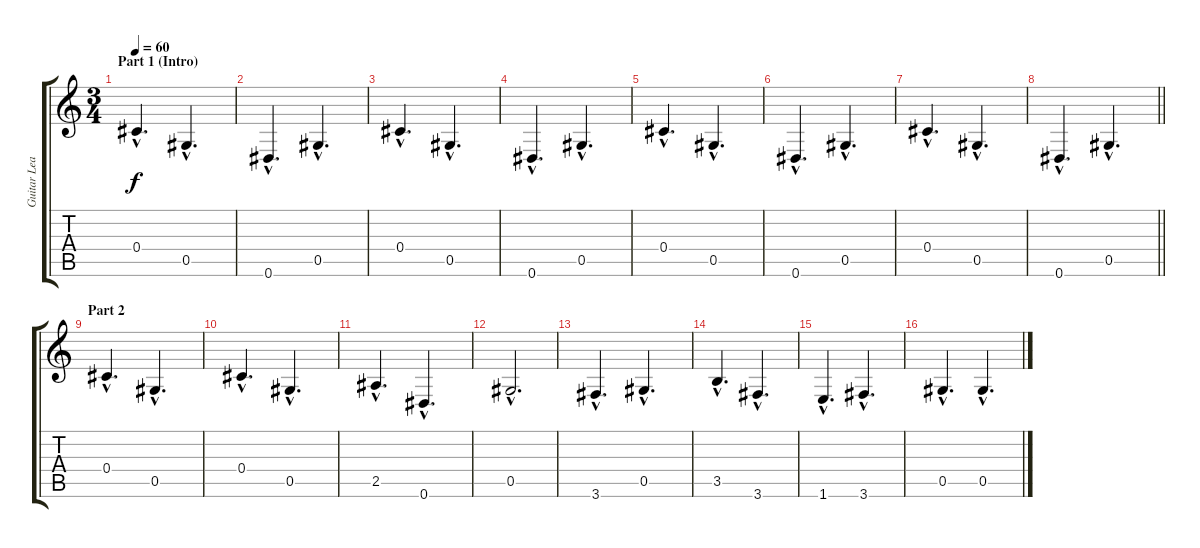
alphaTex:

\track ("Guitar Lead 3" "Guitar Lea") {instrument acousticguitarnylon}
\staff {score tabs}
\tuning (Eb4 Bb3 Gb3 Db3 Ab2 Eb2) {hide}
\ts (3 4)
\section ("" "Part 1 (Intro)")
\tempo 60
\clef g2
\ks c
0.4{hac}.4{d dy f instrument acousticguitarnylon} 0.5{hac}.4{d} |
0.6{hac}.4{d} 0.5{hac}.4{d} |
0.4{hac}.4{d} 0.5{hac}.4{d} |
0.6{hac}.4{d} 0.5{hac}.4{d} |
0.4{hac}.4{d} 0.5{hac}.4{d} |
0.6{hac}.4{d} 0.5{hac}.4{d} |
0.4{hac}.4{d} 0.5{hac}.4{d} |
\barLineRight lightlight
0.6{hac}.4{d} 0.5{hac}.4{d} |
\section ("" "Part 2")
0.4{hac}.4{d} 0.5{hac}.4{d} |
0.4{hac}.4{d} 0.5{hac}.4{d} |
2.5{hac}.4{d} 0.6{hac}.4{d} |
0.5{hac}.2{d} |
3.6{hac}.4{d} 0.5{hac}.4{d} |
3.5{hac}.4{d} 3.6{hac}.4{d} |
1.6{hac}.4{d} 3.6{hac}.4{d} |
0.5{hac}.4{d} 0.5{hac}.4{d}
